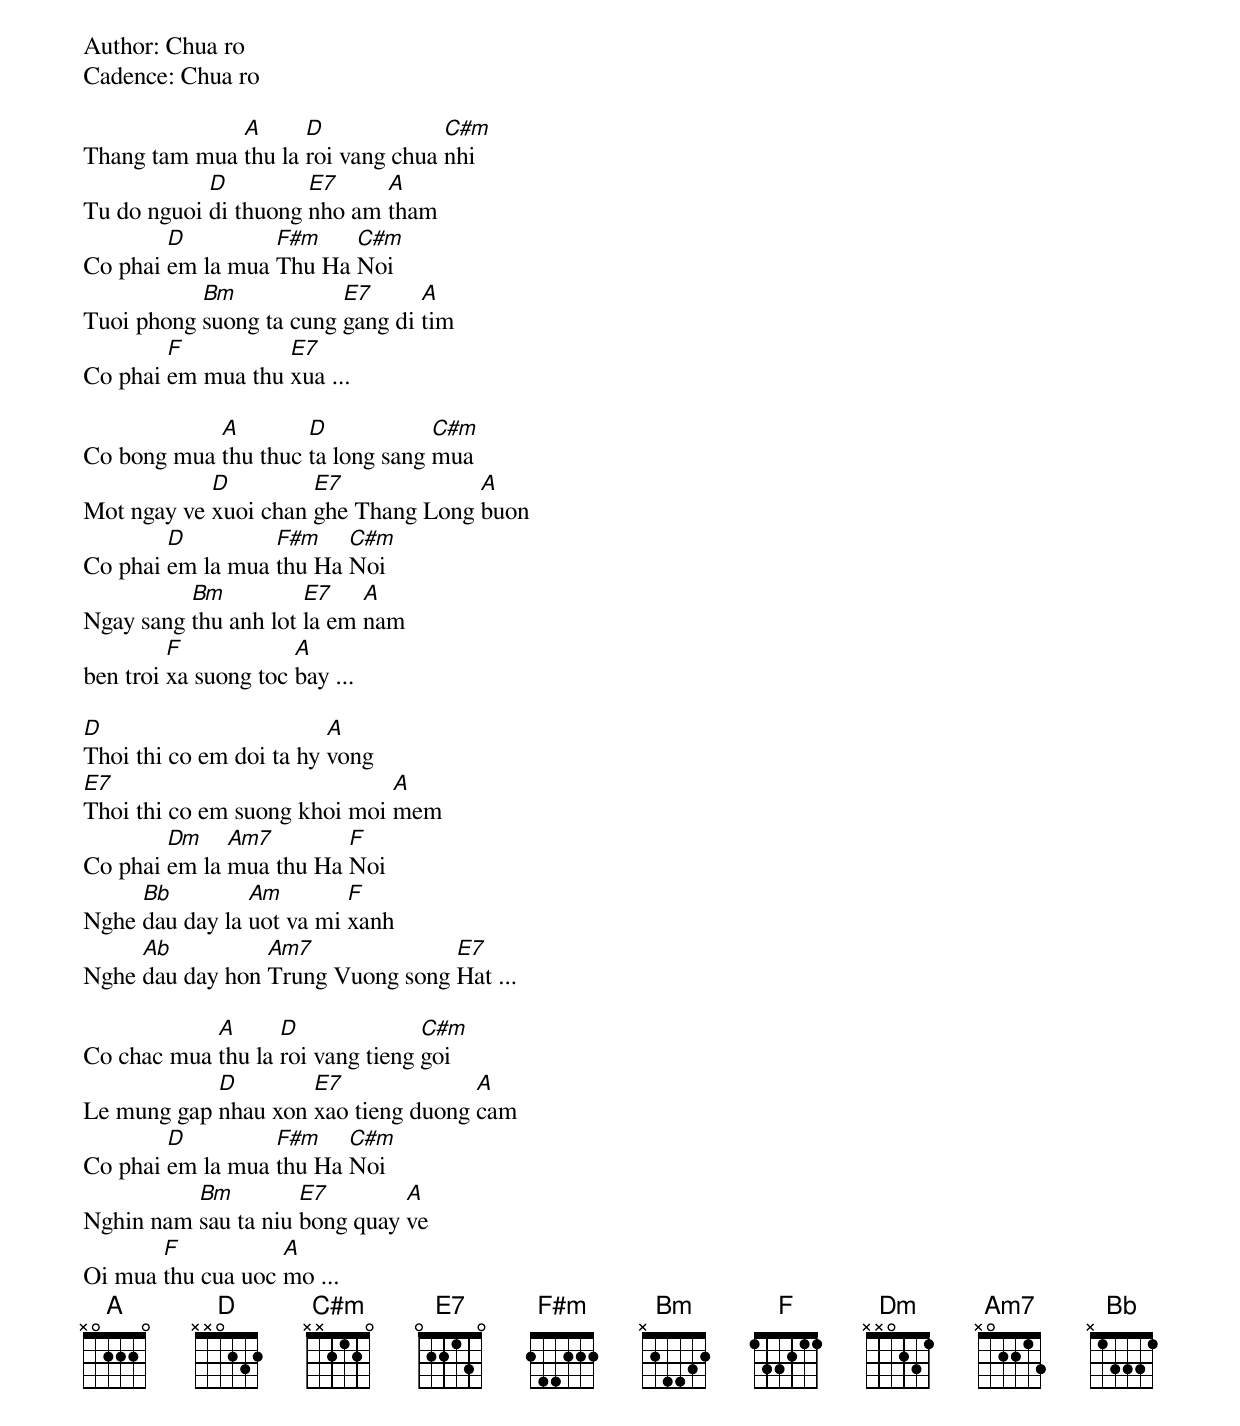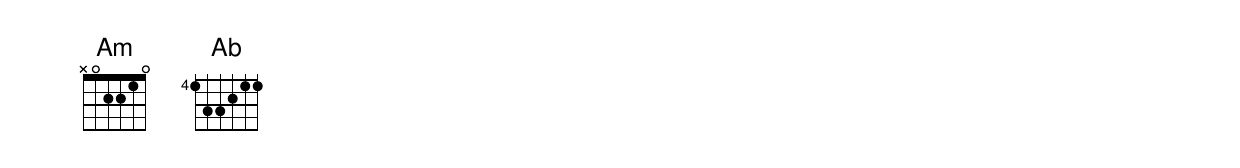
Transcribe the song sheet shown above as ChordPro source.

Author: Chua ro
Cadence: Chua ro

Thang tam mua [A]thu la [D]roi vang chua [C#m]nhi
Tu do nguoi [D]di thuong [E7]nho am [A]tham
Co phai [D]em la mua [F#m]Thu Ha [C#m]Noi
Tuoi phong [Bm]suong ta cung [E7]gang di [A]tim
Co phai [F]em mua thu [E7]xua ...

Co bong mua [A]thu thuc [D]ta long sang [C#m]mua
Mot ngay ve [D]xuoi chan [E7]ghe Thang Long [A]buon
Co phai [D]em la mua [F#m]thu Ha [C#m]Noi
Ngay sang [Bm]thu anh lot [E7]la em [A]nam
ben troi [F]xa suong toc [A]bay ...

[D]Thoi thi co em doi ta hy [A]vong
[E7]Thoi thi co em suong khoi moi [A]mem
Co phai [Dm]em la [Am7]mua thu Ha [F]Noi
Nghe [Bb]dau day la [Am]uot va mi [F]xanh
Nghe [Ab]dau day hon [Am7]Trung Vuong song [E7]Hat ...

Co chac mua [A]thu la [D]roi vang tieng [C#m]goi
Le mung gap [D]nhau xon [E7]xao tieng duong [A]cam
Co phai [D]em la mua [F#m]thu Ha [C#m]Noi
Nghin nam [Bm]sau ta niu [E7]bong quay [A]ve
Oi mua [F]thu cua uoc [A]mo ...
